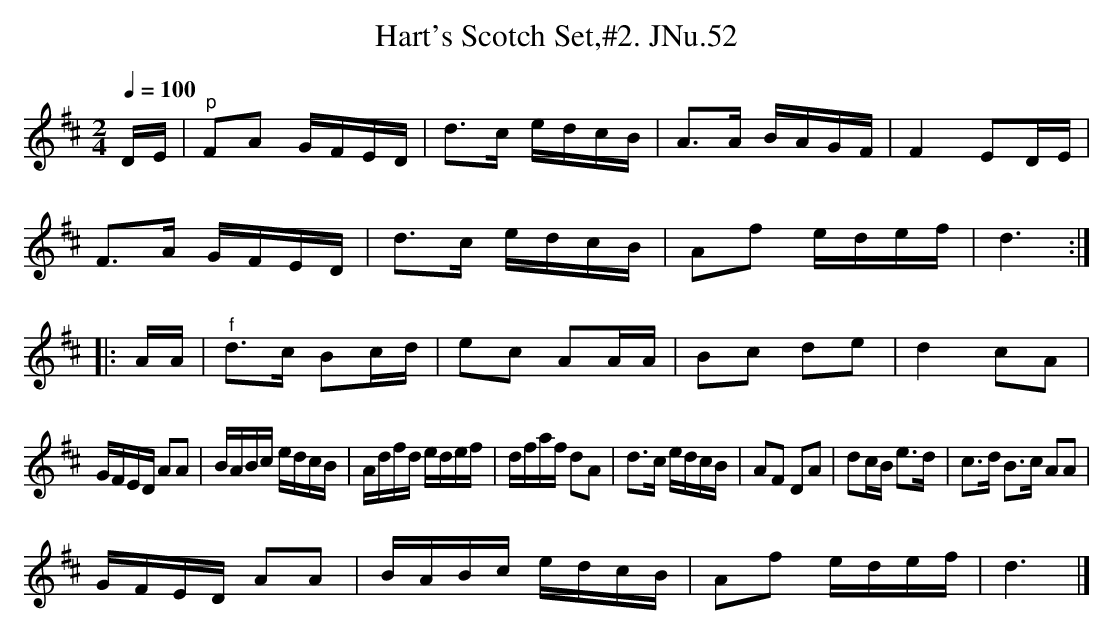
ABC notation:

X:1
T:Hart's Scotch Set,#2. JNu.52
M:2/4
L:1/8
Q:1/4=100
K:D
D/E/|"^p"FA G/F/E/D/|d3/2c/2 e/d/c/B/|A3/2A/2 B/A/G/F/|\
F2 ED/E/|
F3/2A/2 G/F/E/D/|d3/2c/2 e/d/c/B/|Af e/d/e/f/|d3:|
|:A/A/|"^f"d3/2c/2 Bc/d/|ec AA/A/|Bc de|d2 cA|
G/F/E/D/ AA|B/A/B/c/ e/d/c/B/|A/d/f/d/ e/d/e/f/|\
d/f/a/f/ dA|d3/2c/2 e/d/c/B/|\
AF DA|dc/B/ e3/2d/2|c3/2d/2 B3/2c/2 AA|
G/F/E/D/ AA|B/A/B/c/ e/d/c/B/|Af e/d/e/f/|d3|]
